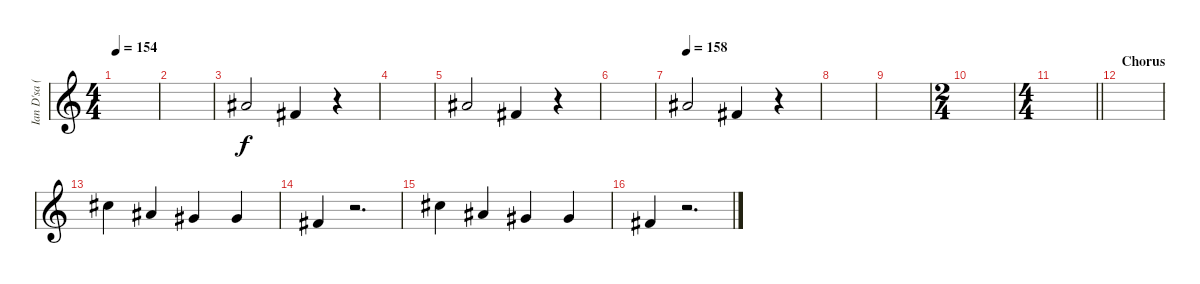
\track ("Ian D'sa (Background Voice)" "Ian D'sa (") {instrument lead1square}
\staff {score}
\tuning (E4 B3 G3 D3 A2 E2) {hide}
\ts (4 4)
\tempo 154
\clef g2
\ks c
|
|
6.1.2{instrument lead1square} 7.2.4 r.4 |
|
6.1.2 7.2.4 r.4 |
|
\tempo 158
6.1.2 7.2.4 r.4 |
|
|
\ts (2 4)
|
\ts (4 4)
\barLineRight lightlight
|
\section ("" "Chorus")
|
9.1.4 11.2.4 9.2.4 9.2.4 |
7.2.4 r.2{d} |
9.1.4 6.1.4 4.1.4 4.1.4 |
2.1.4 r.2{d}
